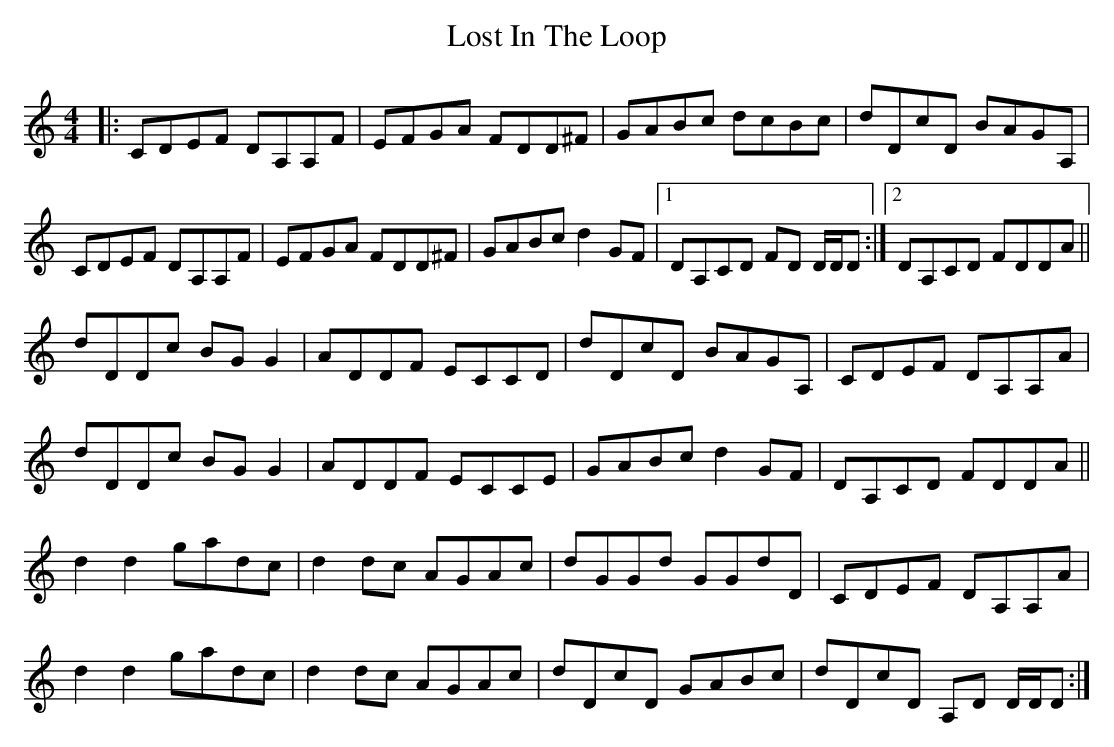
X:1
T: Lost In The Loop
M: 4/4
L: 1/8
K: Cmaj
|:CDEF DA,A,F|EFGA FDD^F|GABc dcBc|dDcD BAGA,|
CDEF DA,A,F|EFGA FDD^F|GABc d2GF|1 DA,CD FD D/D/D:|2 DA,CD FDDA||
dDDc BGG2|ADDF ECCD|dDcD BAGA,|CDEF DA,A,A|
dDDc BGG2|ADDF ECCE|GABc d2GF|DA,CD FDDA||
d2d2 gadc|d2dc AGAc|dGGd GGdD|CDEF DA,A,A|
d2d2 gadc|d2dc AGAc|dDcD GABc|dDcD A,D D/D/D:|
